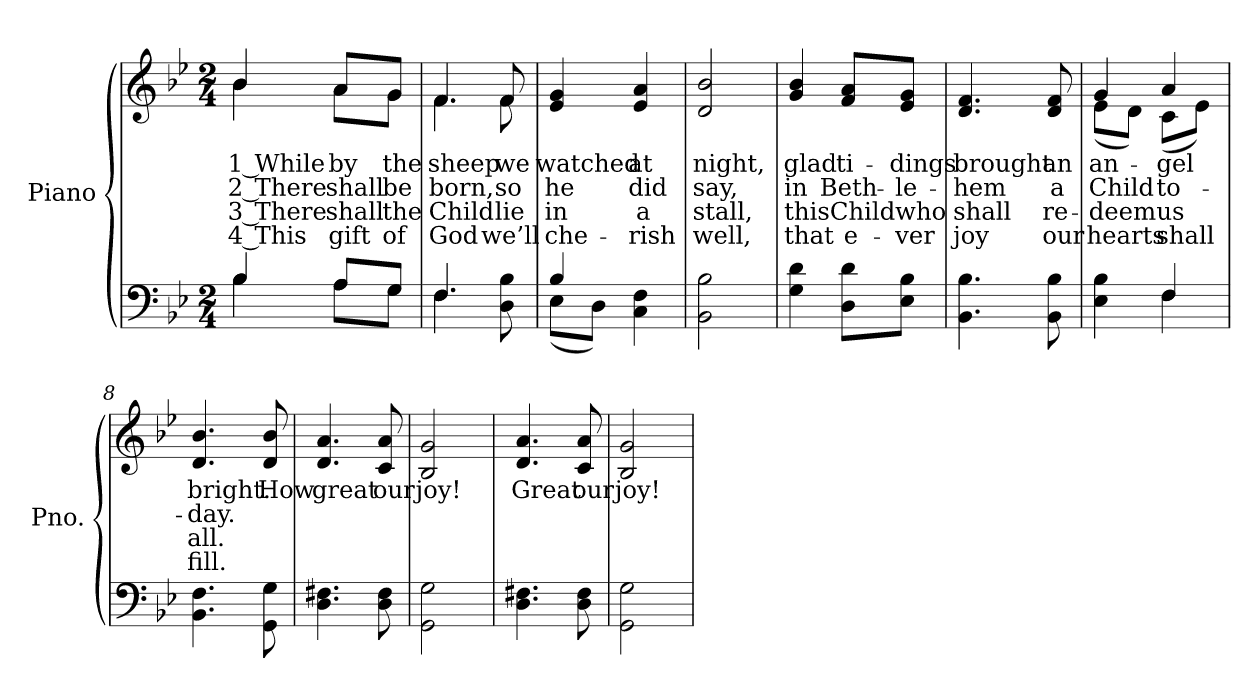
**kern	**kern	**text	**text	**text	**text
*part2	*part1	*part1	*part1	*part1	*part1
*staff2	*staff1	*staff1	*staff1	*staff1	*staff1
*I"Piano	*I"Piano	*	*	*	*
*I'Pno.	*I'Pno.	*	*	*	*
!!LO:PB:g=z
*clefF4	*clefG2	*	*	*	*
*k[b-e-]	*k[b-e-]	*	*	*	*
*B-:	*B-:	*	*	*	*
*M2/4	*M2/4	*	*	*	*
=1	=1	=1	=1	=1	=1
*^	*	*	*	*	*
!	!	!	!LO:LY:b:color=#000000	!LO:LY:b:color=#000000	!LO:LY:b:color=#000000	!LO:LY:b:color=#000000
*	*	*^	*	*	*	*
4B-i/	4B-i\	4b-i/	4b-i\	1 While	2 There	3 There	4 This
!	!	!	!	!LO:LY:b:color=#000000	!LO:LY:b:color=#000000	!LO:LY:b:color=#000000	!LO:LY:b:color=#000000
8Ai/L	8Ai\L	8ai/L	8ai\L	by	shall	shall	gift
!	!	!	!	!LO:LY:b:color=#000000	!LO:LY:b:color=#000000	!LO:LY:b:color=#000000	!LO:LY:b:color=#000000
8Gi/J	8Gi\J	8gi/J	8gi\J	the	be	the	of
=2	=2	=2	=2	=2	=2	=2	=2
!	!	!	!	!LO:LY:b:color=#000000	!LO:LY:b:color=#000000	!LO:LY:b:color=#000000	!LO:LY:b:color=#000000
4.Fi/	4.Fi\	4.fi/	4.fi\	sheep	born,	Child	God
!	!	!	!	!LO:LY:b:color=#000000	!LO:LY:b:color=#000000	!LO:LY:b:color=#000000	!LO:LY:b:color=#000000
8Di\ 8B-i	8ryy	8fi/	8fi\	we	so	lie	we’ll
*	*	*v	*v	*	*	*	*
=3	=3	=3	=3	=3	=3	=3
*	*	*^	*	*	*	*
!	!	!	!	!LO:LY:b:color=#000000	!LO:LY:b:color=#000000	!LO:LY:b:color=#000000	!LO:LY:b:color=#000000
*	*	*v	*v	*	*	*	*
4B-i/	(8E-i\L	4e-i/ 4gi	watched	he	in	che-
.	8Di\J)	.	.	.	.	.
!	!	!	!LO:LY:b:color=#000000	!LO:LY:b:color=#000000	!LO:LY:b:color=#000000	!LO:LY:b:color=#000000
4Ci\ 4Fi	4ryy	4e-i/ 4ai	at	did	-a	rish
*v	*v	*	*	*	*	*
=4	=4	=4	=4	=4	=4
*^	*	*	*	*	*
!	!	!	!LO:LY:b:color=#000000	!LO:LY:b:color=#000000	!LO:LY:b:color=#000000	!LO:LY:b:color=#000000
*v	*v	*	*	*	*	*
2BB-i\ 2B-i	2di/ 2b-i	night,	say,	stall,	well,
=5	=5	=5	=5	=5	=5
!	!	!LO:LY:b:color=#000000	!LO:LY:b:color=#000000	!LO:LY:b:color=#000000	!LO:LY:b:color=#000000
4Gi\ 4di	4gi/ 4b-i	glad	in	this	that
!	!	!LO:LY:b:color=#000000	!LO:LY:b:color=#000000	!LO:LY:b:color=#000000	!LO:LY:b:color=#000000
8Di\ 8di\L	8fi/ 8ai/L	ti-	Beth-	Child	e-
!	!	!LO:LY:b:color=#000000	!LO:LY:b:color=#000000	!LO:LY:b:color=#000000	!LO:LY:b:color=#000000
8E-i\ 8B-i\J	8e-i/ 8gi/J	-dings	-le-	-who	ver
!!LO:LB:g=z
=6	=6	=6	=6	=6	=6
!	!	!LO:LY:b:color=#000000	!LO:LY:b:color=#000000	!LO:LY:b:color=#000000	!LO:LY:b:color=#000000
4.BB-i\ 4.B-i	4.di/ 4.fi	brought	-hem	shall	joy
!	!	!LO:LY:b:color=#000000	!LO:LY:b:color=#000000	!LO:LY:b:color=#000000	!LO:LY:b:color=#000000
8BB-i\ 8B-i	8di/ 8fi	an	a	re-	-our
=7	=7	=7	=7	=7	=7
*^	*	*	*	*	*
!	!	!	!LO:LY:b:color=#000000	!LO:LY:b:color=#000000	!LO:LY:b:color=#000000	!LO:LY:b:color=#000000
*	*	*^	*	*	*	*
4E-i\ 4B-i	4ryy	4gi/	(8e-i\L	an-	Child	deem	hearts
.	.	.	8di\J)	.	.	.	.
!	!	!	!	!LO:LY:b:color=#000000	!LO:LY:b:color=#000000	!LO:LY:b:color=#000000	!LO:LY:b:color=#000000
4Fi/	4Fi\	4ai/	(8ci\L	-gel	to-	us	shall
.	.	.	8e-i\J)	.	.	.	.
*v	*v	*	*	*	*	*	*
*	*v	*v	*	*	*	*
=8	=8	=8	=8	=8	=8
*	*^	*	*	*	*
!	!	!	!LO:LY:b:color=#000000	!LO:LY:b:color=#000000	!LO:LY:b:color=#000000	!LO:LY:b:color=#000000
*	*v	*v	*	*	*	*
4.BB-i\ 4.Fi	4.di/ 4.b-i	bright.	-day.	all.	fill.
!	!	!LO:LY:b:color=#000000	!	!	!
8GGi\ 8Gi	8di/ 8b-i	How	.	.	.
=9	=9	=9	=9	=9	=9
!	!	!LO:LY:b:color=#000000	!	!	!
4.Di\ 4.F#Xi	4.di/ 4.ai	great	.	.	.
!	!	!LO:LY:b:color=#000000	!	!	!
8Di\ 8F#i	8ci/ 8ai	our	.	.	.
=10	=10	=10	=10	=10	=10
!	!	!LO:LY:b:color=#000000	!	!	!
2GGi\ 2Gi	2B-i/ 2gi	joy!	.	.	.
=11	=11	=11	=11	=11	=11
!	!	!LO:LY:b:color=#000000	!	!	!
4.Di\ 4.F#Xi	4.di/ 4.ai	Great	.	.	.
!	!	!LO:LY:b:color=#000000	!	!	!
8Di\ 8F#i	8ci/ 8ai	our	.	.	.
!!LO:LB:g=z
=12	=12	=12	=12	=12	=12
!	!	!LO:LY:b:color=#000000	!	!	!
2GGi\ 2Gi	2B-i/ 2gi	joy!	.	.	.
=	=	=	=	=	=
*-	*-	*-	*-	*-	*-
